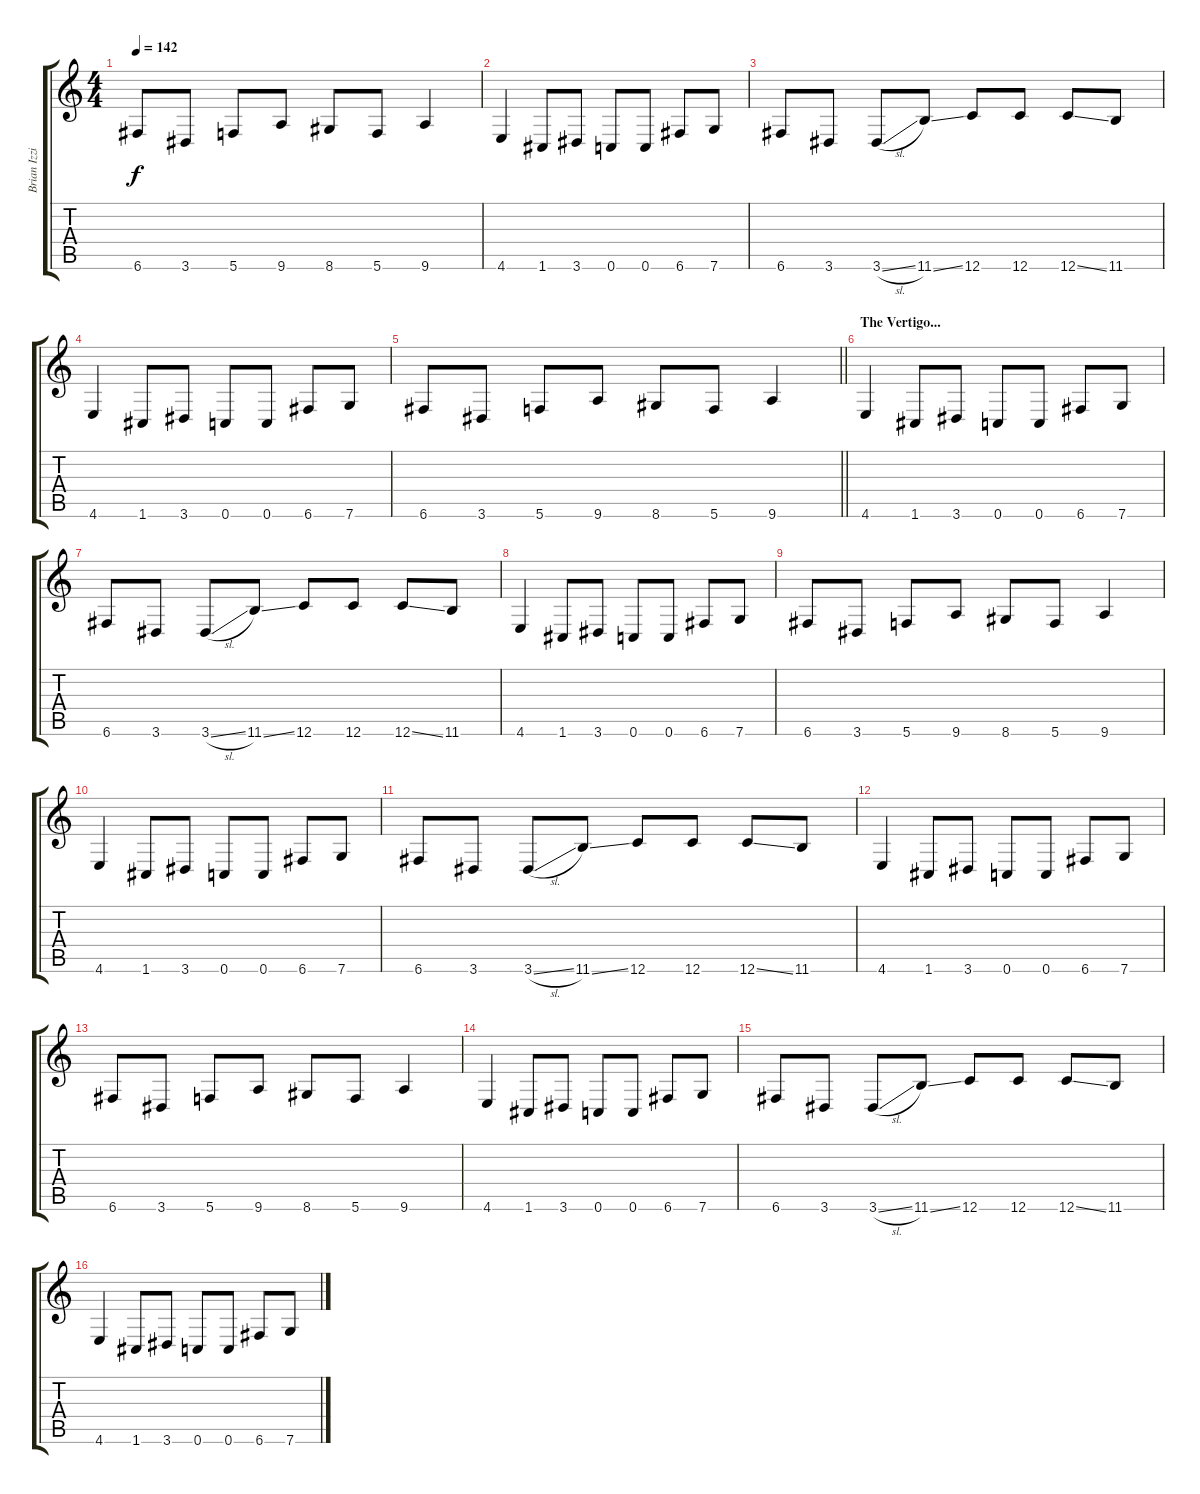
\track ("Brian Izzi" "Brian Izzi") {instrument distortionguitar}
\staff {score tabs}
\tuning (D4 A3 F3 C3 G2 C2) {hide}
\ts (4 4)
\tempo 142
\clef g2
\ks c
6.6.8{dy f} 3.6.8 5.6.8 9.6.8 8.6.8 5.6.8 9.6.4 |
4.6.4 1.6.8 3.6.8 0.6.8 0.6.8 6.6.8 7.6.8 |
6.6.8 3.6.8 3.6{sl}.8 11.6{ss}.8 12.6.8 12.6.8 12.6{ss}.8 11.6.8 |
4.6.4 1.6.8 3.6.8 0.6.8 0.6.8 6.6.8 7.6.8 |
\barLineRight lightlight
6.6.8 3.6.8 5.6.8 9.6.8 8.6.8 5.6.8 9.6.4 |
\section ("" "The Vertigo...")
4.6.4 1.6.8 3.6.8 0.6.8 0.6.8 6.6.8 7.6.8 |
6.6.8 3.6.8 3.6{sl}.8 11.6{ss}.8 12.6.8 12.6.8 12.6{ss}.8 11.6.8 |
4.6.4 1.6.8 3.6.8 0.6.8 0.6.8 6.6.8 7.6.8 |
6.6.8 3.6.8 5.6.8 9.6.8 8.6.8 5.6.8 9.6.4 |
4.6.4 1.6.8 3.6.8 0.6.8 0.6.8 6.6.8 7.6.8 |
6.6.8 3.6.8 3.6{sl}.8 11.6{ss}.8 12.6.8 12.6.8 12.6{ss}.8 11.6.8 |
4.6.4 1.6.8 3.6.8 0.6.8 0.6.8 6.6.8 7.6.8 |
6.6.8 3.6.8 5.6.8 9.6.8 8.6.8 5.6.8 9.6.4 |
4.6.4 1.6.8 3.6.8 0.6.8 0.6.8 6.6.8 7.6.8 |
6.6.8 3.6.8 3.6{sl}.8 11.6{ss}.8 12.6.8 12.6.8 12.6{ss}.8 11.6.8 |
4.6.4 1.6.8 3.6.8 0.6.8 0.6.8 6.6.8 7.6.8
